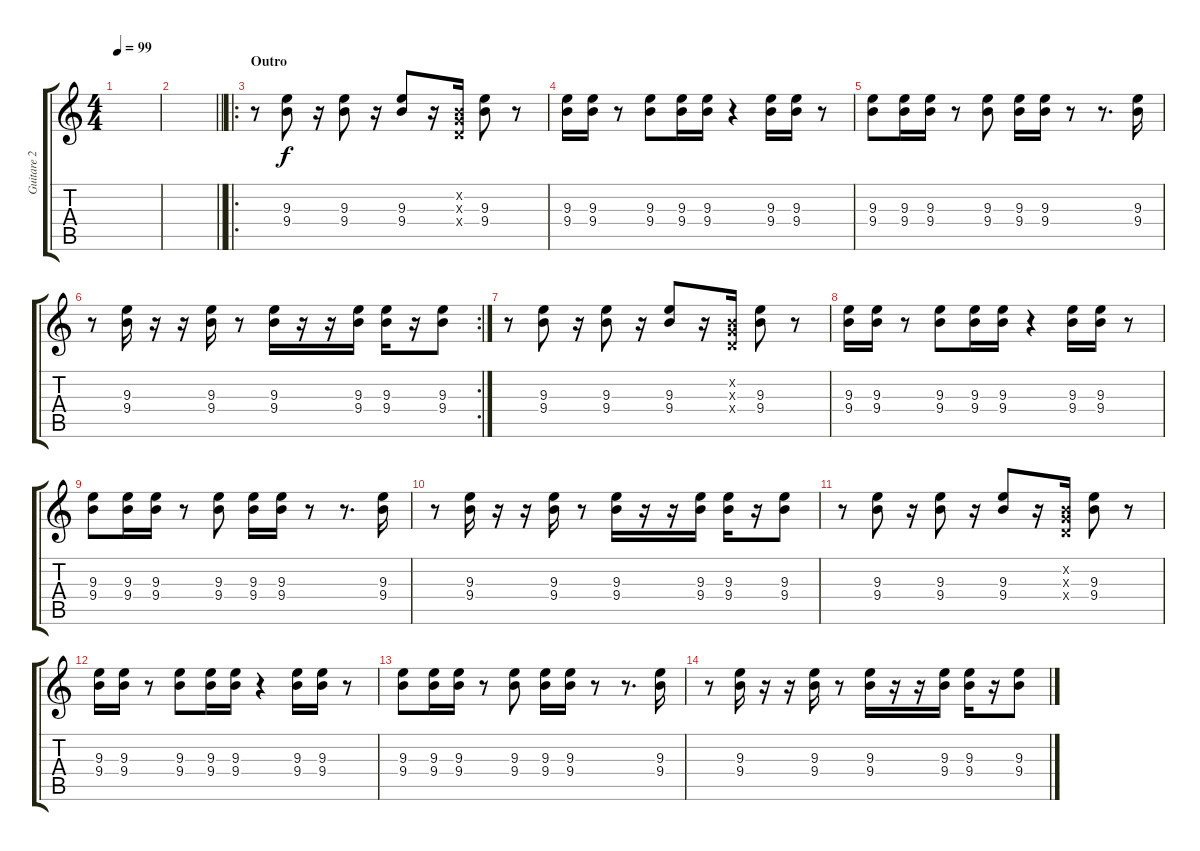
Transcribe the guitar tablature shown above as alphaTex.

\track ("Guitare 2" "Guitare 2") {instrument electricguitarclean}
\staff {score tabs}
\tuning (E4 B3 G3 D3 A2 E2) {hide}
\ts (4 4)
\tempo 99
\clef g2
\ks c
|
\barLineRight lightlight
|
\ro
\section ("" "Outro")
r.8 (9.3 9.4).8 r.16 (9.3 9.4).8 r.16 (9.3 9.4).8 r.16 (0.2{x} 0.3{x} 0.4{x}).16 (9.3 9.4).8 r.8 |
(9.3 9.4).16 (9.3 9.4).16 r.8 (9.3 9.4).8 (9.3 9.4).16 (9.3 9.4).16 r.4 (9.3 9.4).16 (9.3 9.4).16 r.8 |
(9.3 9.4).8 (9.3 9.4).16 (9.3 9.4).16 r.8 (9.3 9.4).8 (9.3 9.4).16 (9.3 9.4).16 r.8 r.8{d} (9.3 9.4).16 |
\rc 2
r.8 (9.3 9.4).16 r.16 r.16 (9.3 9.4).16 r.8 (9.3 9.4).16 r.16 r.16 (9.3 9.4).16 (9.3 9.4).16 r.16 (9.3 9.4).8 |
r.8{volume 10} (9.3 9.4).8 r.16 (9.3 9.4).8 r.16 (9.3 9.4).8 r.16 (0.2{x} 0.3{x} 0.4{x}).16 (9.3 9.4).8 r.8 |
(9.3 9.4).16 (9.3 9.4).16 r.8 (9.3 9.4).8 (9.3 9.4).16 (9.3 9.4).16 r.4 (9.3 9.4).16 (9.3 9.4).16 r.8 |
(9.3 9.4).8 (9.3 9.4).16 (9.3 9.4).16 r.8 (9.3 9.4).8 (9.3 9.4).16 (9.3 9.4).16 r.8 r.8{d} (9.3 9.4).16 |
r.8 (9.3 9.4).16 r.16 r.16 (9.3 9.4).16 r.8 (9.3 9.4).16 r.16 r.16 (9.3 9.4).16 (9.3 9.4).16 r.16 (9.3 9.4).8 |
r.8{volume 3} (9.3 9.4).8 r.16 (9.3 9.4).8 r.16 (9.3 9.4).8 r.16 (0.2{x} 0.3{x} 0.4{x}).16 (9.3 9.4).8 r.8 |
(9.3 9.4).16 (9.3 9.4).16 r.8 (9.3 9.4).8 (9.3 9.4).16 (9.3 9.4).16 r.4 (9.3 9.4).16 (9.3 9.4).16 r.8 |
(9.3 9.4).8 (9.3 9.4).16 (9.3 9.4).16 r.8 (9.3 9.4).8 (9.3 9.4).16 (9.3 9.4).16 r.8 r.8{d} (9.3 9.4).16 |
r.8 (9.3 9.4).16 r.16 r.16 (9.3 9.4).16 r.8 (9.3 9.4).16 r.16 r.16 (9.3 9.4).16 (9.3 9.4).16 r.16 (9.3 9.4).8
